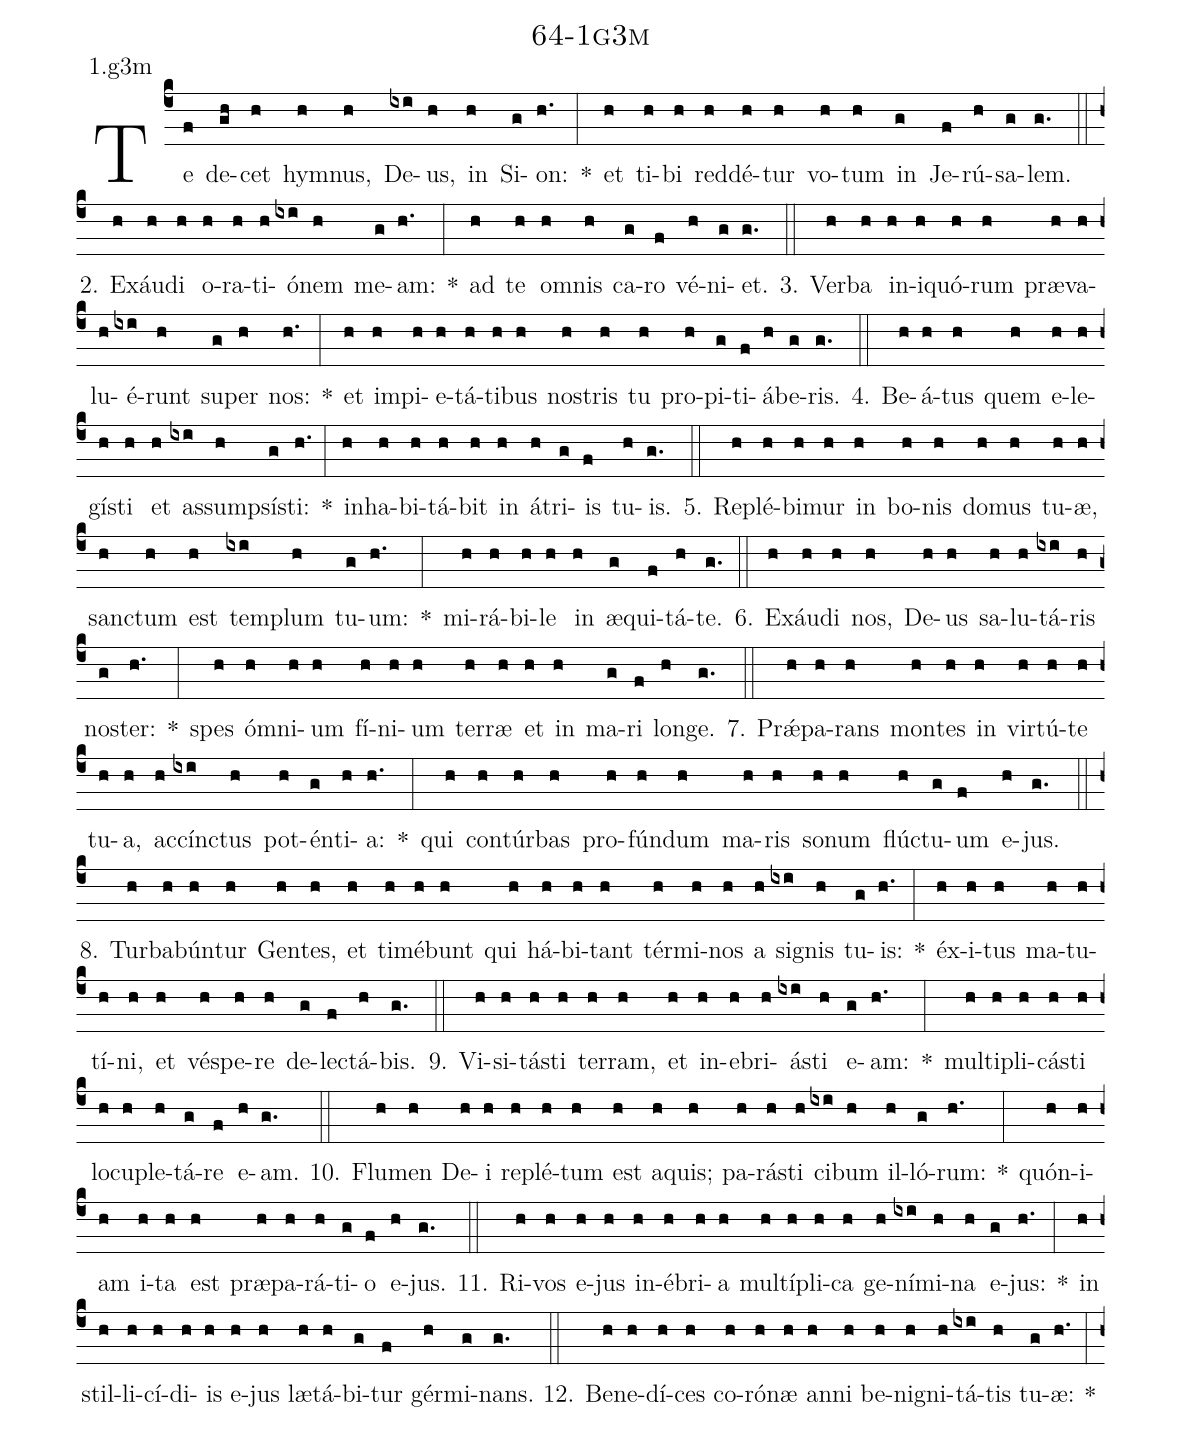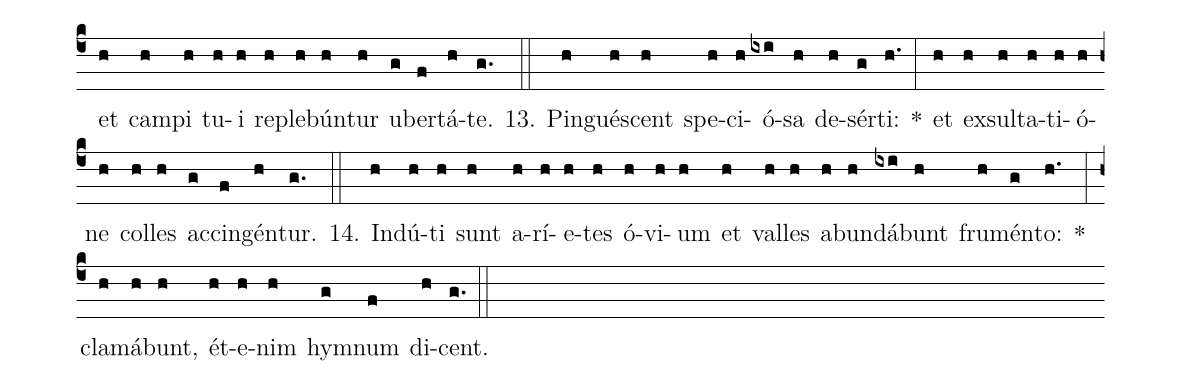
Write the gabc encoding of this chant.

name: 64-1g3m;
annotation: 1.g3m;
%%
(c4)Te(f) de(gh)cet(h) hym(h)nus,(h) De(ixi)us,(h) in(h) Si(g)on:(h.) *(:) et(h) ti(h)bi(h) red(h)dé(h)tur(h) vo(h)tum(h) in(g) Je(f)rú(h)sa(g)lem.(g.) (::)
2. Ex(h)áu(h)di(h) o(h)ra(h)ti(h)ó(ixi)nem(h) me(g)am:(h.) *(:) ad(h) te(h) om(h)nis(h) ca(g)ro(f) vé(h)ni(g)et.(g.) (::)
3. Ver(h)ba(h) in(h)i(h)quó(h)rum(h) præ(h)va(h)lu(h)é(ixi)runt(h) su(g)per(h) nos:(h.) *(:) et(h) im(h)pi(h)e(h)tá(h)ti(h)bus(h) nos(h)tris(h) tu(h) pro(h)pi(g)ti(f)á(h)be(g)ris.(g.) (::)
4. Be(h)á(h)tus(h) quem(h) e(h)le(h)gís(h)ti(h) et(h) as(ixi)sump(h)sís(g)ti:(h.) *(:) in(h)ha(h)bi(h)tá(h)bit(h) in(h) á(h)tri(g)is(f) tu(h)is.(g.) (::)
5. Re(h)plé(h)bi(h)mur(h) in(h) bo(h)nis(h) do(h)mus(h) tu(h)æ,(h) sanc(h)tum(h) est(h) tem(ixi)plum(h) tu(g)um:(h.) *(:) mi(h)rá(h)bi(h)le(h) in(h) æ(g)qui(f)tá(h)te.(g.) (::)
6. Ex(h)áu(h)di(h) nos,(h) De(h)us(h) sa(h)lu(h)tá(ixi)ris(h) nos(g)ter:(h.) *(:) spes(h) óm(h)ni(h)um(h) fí(h)ni(h)um(h) ter(h)ræ(h) et(h) in(h) ma(g)ri(f) lon(h)ge.(g.) (::)
7. Prǽ(h)pa(h)rans(h) mon(h)tes(h) in(h) vir(h)tú(h)te(h) tu(h)a,(h) ac(h)cínc(ixi)tus(h) pot(h)én(g)ti(h)a:(h.) *(:) qui(h) con(h)túr(h)bas(h) pro(h)fún(h)dum(h) ma(h)ris(h) so(h)num(h) flúc(h)tu(g)um(f) e(h)jus.(g.) (::)
8. Tur(h)ba(h)bún(h)tur(h) Gen(h)tes,(h) et(h) ti(h)mé(h)bunt(h) qui(h) há(h)bi(h)tant(h) tér(h)mi(h)nos(h) a(h) si(ixi)gnis(h) tu(g)is:(h.) *(:) éx(h)i(h)tus(h) ma(h)tu(h)tí(h)ni,(h) et(h) vés(h)pe(h)re(h) de(g)lec(f)tá(h)bis.(g.) (::)
9. Vi(h)si(h)tás(h)ti(h) ter(h)ram,(h) et(h) in(h)e(h)bri(h)ás(ixi)ti(h) e(g)am:(h.) *(:) mul(h)ti(h)pli(h)cás(h)ti(h) lo(h)cu(h)ple(h)tá(g)re(f) e(h)am.(g.) (::)
10. Flu(h)men(h) De(h)i(h) re(h)plé(h)tum(h) est(h) a(h)quis;(h) pa(h)rás(h)ti(h) ci(ixi)bum(h) il(h)ló(g)rum:(h.) *(:) quón(h)i(h)am(h) i(h)ta(h) est(h) præ(h)pa(h)rá(h)ti(g)o(f) e(h)jus.(g.) (::)
11. Ri(h)vos(h) e(h)jus(h) in(h)é(h)bri(h)a(h) mul(h)tí(h)pli(h)ca(h) ge(h)ní(ixi)mi(h)na(h) e(g)jus:(h.) *(:) in(h) stil(h)li(h)cí(h)di(h)is(h) e(h)jus(h) læ(h)tá(h)bi(g)tur(f) gér(h)mi(g)nans.(g.) (::)
12. Be(h)ne(h)dí(h)ces(h) co(h)ró(h)næ(h) an(h)ni(h) be(h)ni(h)gni(h)tá(ixi)tis(h) tu(g)æ:(h.) *(:) et(h) cam(h)pi(h) tu(h)i(h) re(h)ple(h)bún(h)tur(h) u(g)ber(f)tá(h)te.(g.) (::)
13. Pin(h)gué(h)scent(h) spe(h)ci(h)ó(ixi)sa(h) de(h)sér(g)ti:(h.) *(:) et(h) ex(h)sul(h)ta(h)ti(h)ó(h)ne(h) col(h)les(h) ac(g)cin(f)gén(h)tur.(g.) (::)
14. Ind(h)ú(h)ti(h) sunt(h) a(h)rí(h)e(h)tes(h) ó(h)vi(h)um(h) et(h) val(h)les(h) ab(h)un(h)dá(ixi)bunt(h) fru(h)mén(g)to:(h.) *(:) cla(h)má(h)bunt,(h) ét(h)e(h)nim(h) hym(g)num(f) di(h)cent.(g.) (::)
